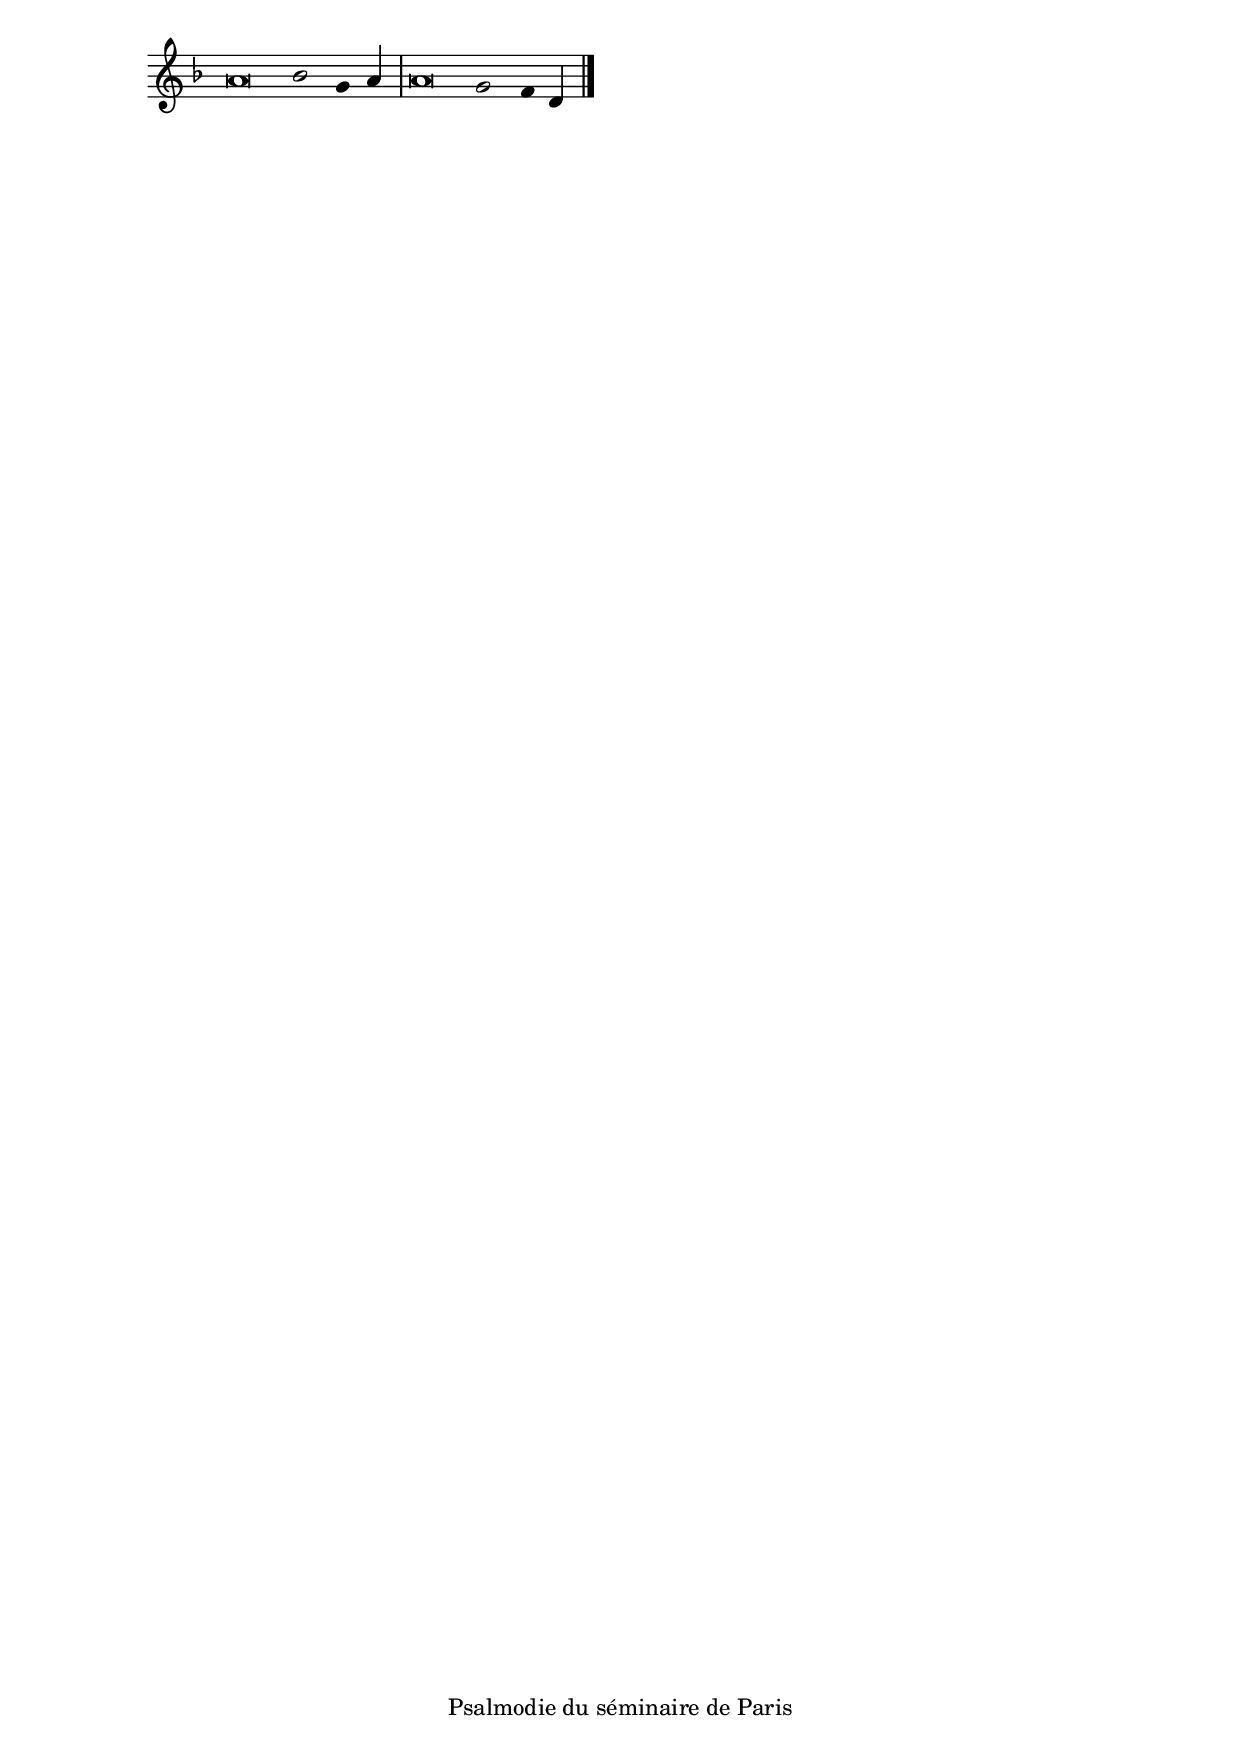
\version "2.20.0"
\language "italiano"

stemOff = \hide Staff.Stem
stemOn  = \undo \stemOff

\header {
  %title = "Psaume 45"
  %tagline = ##f
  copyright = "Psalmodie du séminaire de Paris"
}

\score {
  \new Staff \with { \remove "Time_signature_engraver" }
  \relative
  {
    \key fa \major
    \cadenzaOn
    \stemOff la'\breve sib2 sol4 \stemOn la4
    \bar "|"
    \stemOff la\breve sol2 fa4 \stemOn re4
    \bar "|."
  }
}